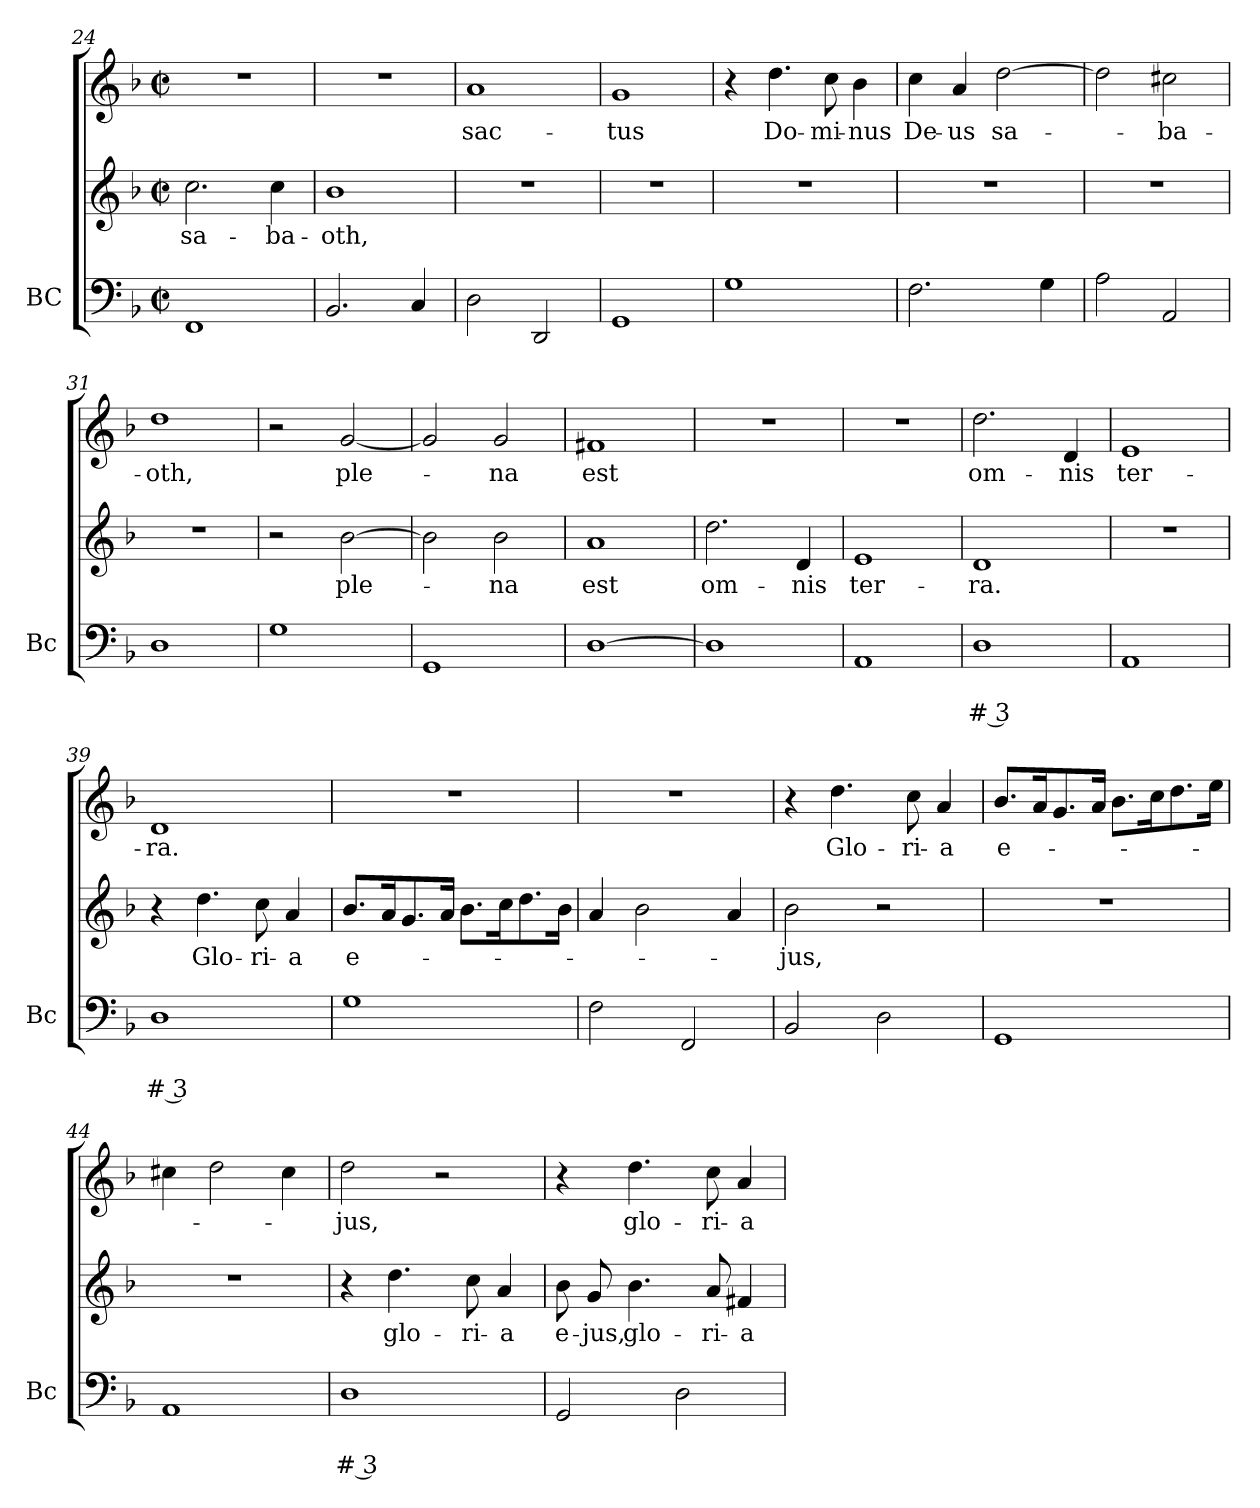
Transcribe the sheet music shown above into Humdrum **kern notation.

**kern	**text	**text	**kern	**text	**kern	**text
*part3	*part3	*part3	*part2	*part2	*part1	*part1
*staff3	*staff3	*staff3	*staff2	*staff2	*staff1	*staff1
*I"BC	*	*	*	*	*	*
*I'Bc	*	*	*	*	*	*
*clefF4	*	*	*clefG2	*	*clefG2	*
*k[b-]	*	*	*k[b-]	*	*k[b-]	*
*F:	*	*	*F:	*	*F:	*
*M2/2	*	*	*M2/2	*	*M2/2	*
*met(c|)	*	*	*met(c|)	*	*met(c|)	*
=24	=24	=24	=24	=24	=24	=24
!	!	!	!	!LO:LY:b	!	!
1FF	.	.	2.cc\	sa-	1r	.
!	!	!	!	!LO:LY:b	!	!
.	.	.	4cc\	-ba-	.	.
=25	=25	=25	=25	=25	=25	=25
!	!	!	!	!LO:LY:b	!	!
2.BB-/	.	.	1b-	-oth,	1r	.
4C/	.	.	.	.	.	.
=26	=26	=26	=26	=26	=26	=26
!	!	!	!	!	!	!LO:LY:b
2D\	.	.	1r	.	1a	sac-
2DD/	.	.	.	.	.	.
=27	=27	=27	=27	=27	=27	=27
!	!	!	!	!	!	!LO:LY:b
1GG	.	.	1r	.	1g	-tus
=28	=28	=28	=28	=28	=28	=28
1G	.	.	1r	.	4r	.
!	!	!	!	!	!	!LO:LY:b
.	.	.	.	.	4.dd\	Do-
!	!	!	!	!	!	!LO:LY:b
.	.	.	.	.	8cc\	-mi-
!	!	!	!	!	!	!LO:LY:b
.	.	.	.	.	4b-\	-nus
=29	=29	=29	=29	=29	=29	=29
!	!	!	!	!	!	!LO:LY:b
2.F\	.	.	1r	.	4cc\	De-
!	!	!	!	!	!	!LO:LY:b
.	.	.	.	.	4a/	-us
!	!	!	!	!	!	!LO:LY:b
.	.	.	.	.	[2dd\	sa-
4G\	.	.	.	.	.	.
!!LO:PB:g=z
=30	=30	=30	=30	=30	=30	=30
2A\	.	.	1r	.	2dd\]	.
!	!	!	!	!	!	!LO:LY:b
2AA/	.	.	.	.	2cc#X\	-ba-
=31	=31	=31	=31	=31	=31	=31
!	!	!	!	!	!	!LO:LY:b
1D	.	.	1r	.	1dd	-oth,
=32	=32	=32	=32	=32	=32	=32
1G	.	.	2r	.	2r	.
!	!	!	!	!LO:LY:b	!	!LO:LY:b
.	.	.	[2b-\	ple-	[2g/	ple-
=33	=33	=33	=33	=33	=33	=33
1GG	.	.	2b-\]	.	2g/]	.
!	!	!	!	!LO:LY:b	!	!LO:LY:b
.	.	.	2b-\	-na	2g/	-na
=34	=34	=34	=34	=34	=34	=34
!	!	!	!	!LO:LY:b	!	!LO:LY:b
[1D	.	.	1a	est	1f#X	est
=35	=35	=35	=35	=35	=35	=35
!	!	!	!	!LO:LY:b	!	!
1D]	.	.	2.dd\	om-	1r	.
!	!	!	!	!LO:LY:b	!	!
.	.	.	4d/	-nis	.	.
=36	=36	=36	=36	=36	=36	=36
!	!	!	!	!LO:LY:b	!	!
1AA	.	.	1e	ter-	1r	.
=37	=37	=37	=37	=37	=37	=37
!	!	!LO:LY:b	!	!LO:LY:b	!	!LO:LY:b
1D	.	# 3	1d	-ra.	2.dd\	om-
!	!	!	!	!	!	!LO:LY:b
.	.	.	.	.	4d/	-nis
=38	=38	=38	=38	=38	=38	=38
!	!	!	!	!	!	!LO:LY:b
1AA	.	.	1r	.	1e	ter-
=39	=39	=39	=39	=39	=39	=39
!	!	!LO:LY:b	!	!	!	!LO:LY:b
1D	.	# 3	4r	.	1d	-ra.
!	!	!	!	!LO:LY:b	!	!
.	.	.	4.dd\	Glo-	.	.
!	!	!	!	!LO:LY:b	!	!
.	.	.	8cc\	-ri-	.	.
!	!	!	!	!LO:LY:b	!	!
.	.	.	4a/	-a	.	.
!!LO:LB:g=z
=40	=40	=40	=40	=40	=40	=40
!	!	!	!	!LO:LY:b	!	!
1G	.	.	8.b-/L	e-	1r	.
.	.	.	16a/k	.	.	.
.	.	.	8.g/	.	.	.
.	.	.	16a/Jk	.	.	.
.	.	.	8.b-\L	.	.	.
.	.	.	16cc\k	.	.	.
.	.	.	8.dd\	.	.	.
.	.	.	16b-\Jk	.	.	.
=41	=41	=41	=41	=41	=41	=41
2F\	.	.	4a/	.	1r	.
.	.	.	2b-\	.	.	.
2FF/	.	.	.	.	.	.
.	.	.	4a/	.	.	.
=42	=42	=42	=42	=42	=42	=42
!	!	!	!	!LO:LY:b	!	!
2BB-/	.	.	2b-\	-jus,	4r	.
!	!	!	!	!	!	!LO:LY:b
.	.	.	.	.	4.dd\	Glo-
2D\	.	.	2r	.	.	.
!	!	!	!	!	!	!LO:LY:b
.	.	.	.	.	8cc\	-ri-
!	!	!	!	!	!	!LO:LY:b
.	.	.	.	.	4a/	-a
=43	=43	=43	=43	=43	=43	=43
!	!	!	!	!	!	!LO:LY:b
1GG	.	.	1r	.	8.b-/L	e-
.	.	.	.	.	16a/k	.
.	.	.	.	.	8.g/	.
.	.	.	.	.	16a/Jk	.
.	.	.	.	.	8.b-\L	.
.	.	.	.	.	16cc\k	.
.	.	.	.	.	8.dd\	.
.	.	.	.	.	16ee\Jk	.
=44	=44	=44	=44	=44	=44	=44
1AA	.	.	1r	.	4cc#X\	.
.	.	.	.	.	2dd\	.
.	.	.	.	.	4cc#\	.
=45	=45	=45	=45	=45	=45	=45
!	!	!LO:LY:b	!	!	!	!LO:LY:b
1D	.	# 3	4r	.	2dd\	-jus,
!	!	!	!	!LO:LY:b	!	!
.	.	.	4.dd\	glo-	.	.
.	.	.	.	.	2r	.
!	!	!	!	!LO:LY:b	!	!
.	.	.	8cc\	-ri-	.	.
!	!	!	!	!LO:LY:b	!	!
.	.	.	4a/	-a	.	.
=46	=46	=46	=46	=46	=46	=46
!	!	!	!	!LO:LY:b	!	!
2GG/	.	.	8b-\	e-	4r	.
!	!	!	!	!LO:LY:b	!	!
.	.	.	8g/	-jus,	.	.
!	!	!	!	!LO:LY:b	!	!LO:LY:b
.	.	.	4.b-\	glo-	4.dd\	glo-
2D\	.	.	.	.	.	.
!	!	!	!	!LO:LY:b	!	!LO:LY:b
.	.	.	8a/	-ri-	8cc\	-ri-
!	!	!	!	!LO:LY:b	!	!LO:LY:b
.	.	.	4f#X/	-a	4a/	-a
=	=	=	=	=	=	=
*-	*-	*-	*-	*-	*-	*-
